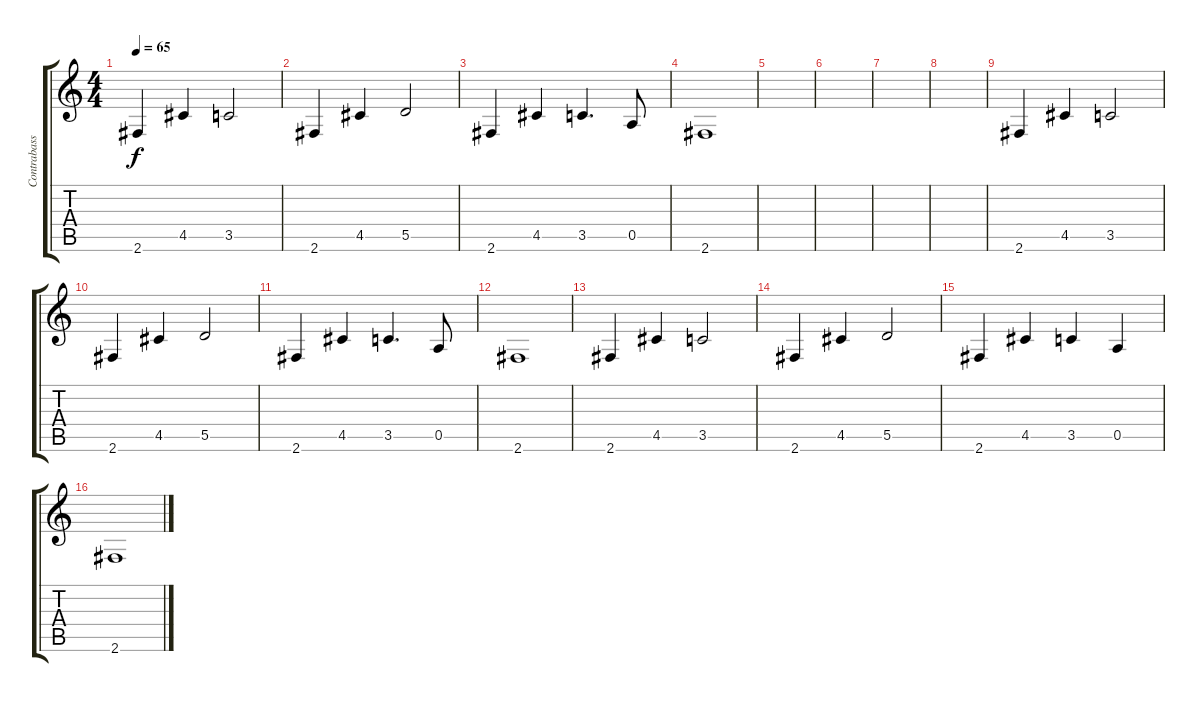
\track ("Contrabass" "Contrabass") {instrument contrabass}
\staff {score tabs}
\tuning (E4 B3 G3 D3 A2 E2) {hide}
\ts (4 4)
\tempo 65
\clef g2
\ks c
2.6.4{dy f} 4.5.4 3.5.2 |
2.6.4 4.5.4 5.5.2 |
2.6.4 4.5.4 3.5.4{d} 0.5.8 |
2.6.1 |
|
|
|
|
2.6.4 4.5.4 3.5.2 |
2.6.4 4.5.4 5.5.2 |
2.6.4 4.5.4 3.5.4{d} 0.5.8 |
2.6.1 |
2.6.4 4.5.4 3.5.2 |
2.6.4 4.5.4 5.5.2 |
2.6.4 4.5.4 3.5.4 0.5.4 |
2.6.1
